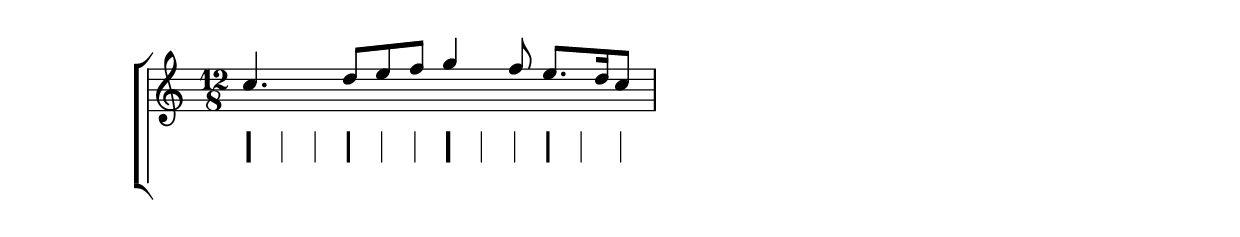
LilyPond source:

%% Do not edit this file; it is auto-generated from LSR http://lsr.dsi.unimi.it
%% This file is in the public domain.
\version "2.13.1"

\header {
  lsrtags = "editorial-annotations"

  texidoces = "
Se pueden trazar líneas verticales normales entre pentagramas para
mostrar la relación entre notas; sin embargo, en caso de música
monofónica, podemos hacer invisible el segundo pentagrama, y que
las líneas sean más cortas, como en este fragmento de código.

"
  doctitlees = "Líneas de rejilla: destacar ritmos y la relación temporal entre notas"

  texidoc = "
Regular vertical lines can be drawn between staves to show note
synchronization; however, in case of monophonic music, you may want to
make the second stave invisible, and make the lines shorter like in
this snippet.

"
  doctitle = "Grid lines: emphasizing rhythms and notes synchronization"
} % begin verbatim

\score {
  \new ChoirStaff {
    \relative c'' <<
      \new Staff {
        \time 12/8
        \stemUp
        c4. d8 e8 f g4 f8 e8. d16 c8
      }
      \new Staff {
        % hides staff and notes so that only the grid lines are visible
        \hideNotes
        \override Staff.BarLine #'transparent = ##t
        \override Staff.StaffSymbol #'line-count = #0
        \override Staff.TimeSignature #'transparent = ##t
        \override Staff.Clef #'transparent = ##t
        
        % dummy notes to force regular note spacing
        \once  \override Score.GridLine #'thickness = #4.0
        c8 c c
        \once  \override Score.GridLine #'thickness = #3.0
        c8 c c
        \once  \override Score.GridLine #'thickness = #4.0
        c8 c c
        \once  \override Score.GridLine #'thickness = #3.0
        c8 c c
      }
    >>
  }
  \layout {
    \context {
      \Score
      \consists "Grid_line_span_engraver"
      % center grid lines horizontally below note heads
      \override NoteColumn #'X-offset = #-0.5
    }
    \context {
      \Staff
      \consists "Grid_point_engraver"
      gridInterval = #(ly:make-moment 1 8)
      % set line length and positioning:
      % two staff spaces above center line on hidden staff
      % to four spaces below center line on visible staff
      \override GridPoint #'Y-extent = #'(2 . -4)
    }
    ragged-right = ##t
  }
}
